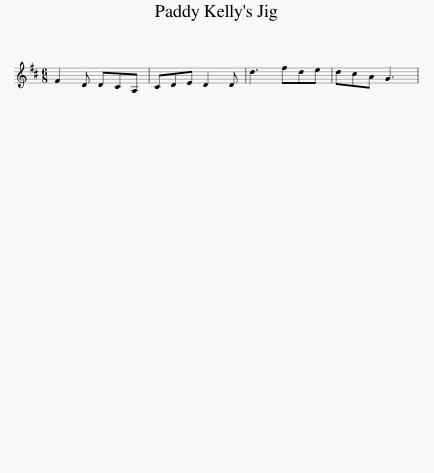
X:1
L:1/8
M:6/8
I:linebreak $
K:D
V:1 treble
V:1
 F2 D DCA, | CDE D2 D | d3 fde | dcA G3 | %4
